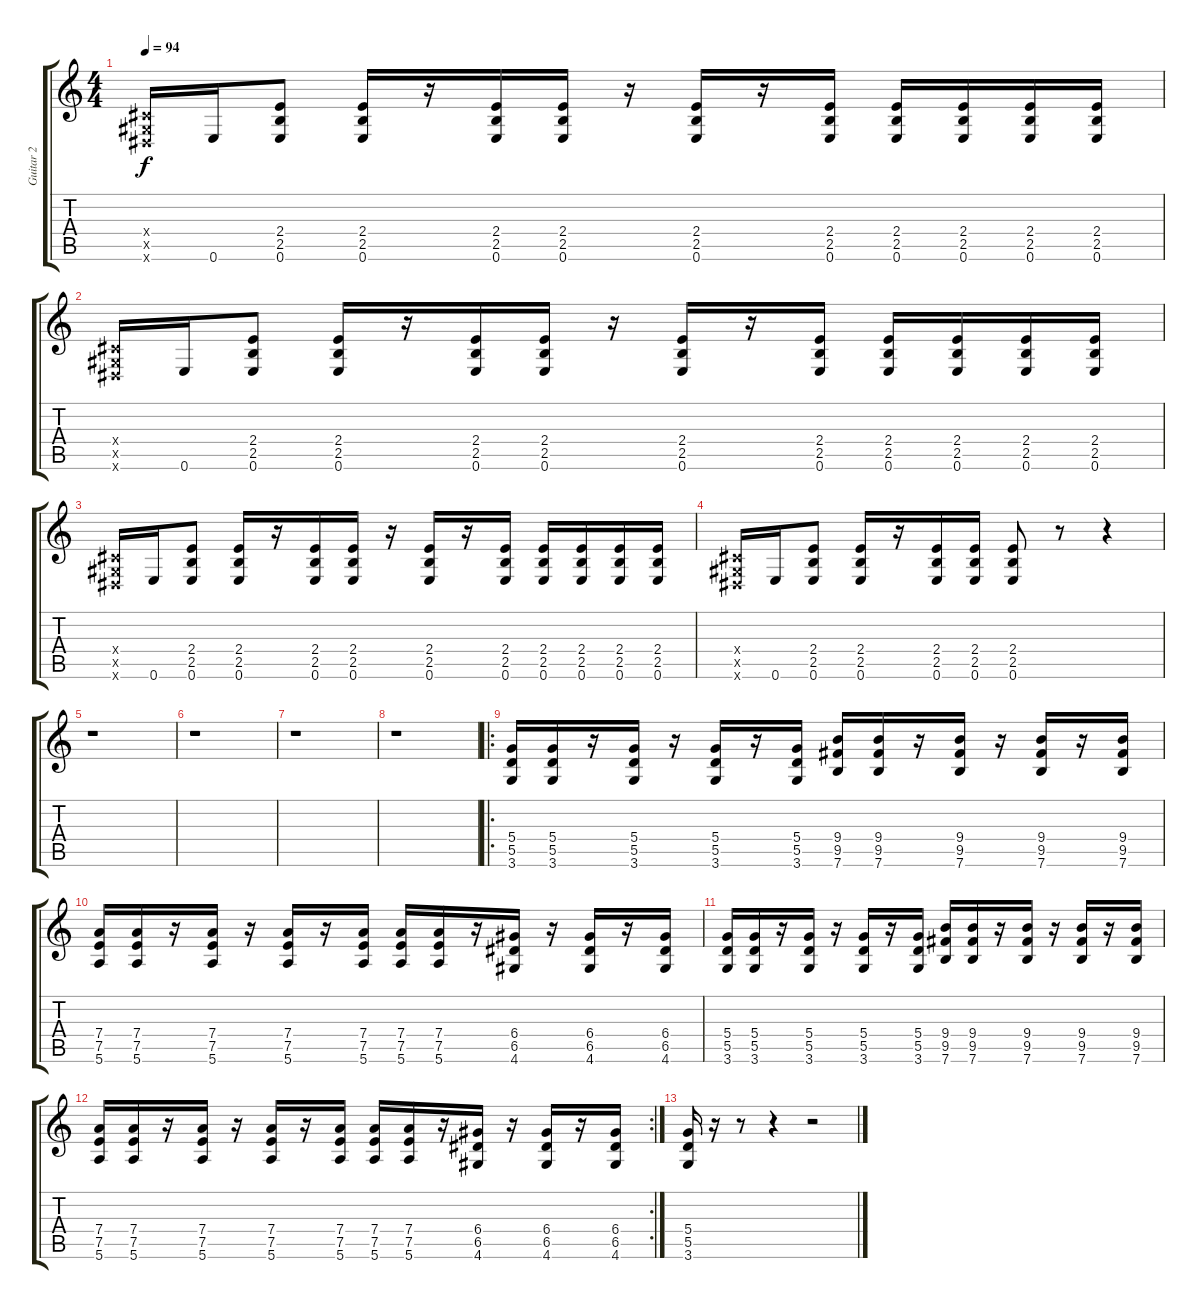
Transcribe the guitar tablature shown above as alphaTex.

\track ("Guitar 2" "Guitar 2") {instrument distortionguitar}
\staff {score tabs}
\tuning (E4 B3 G3 D3 A2 E2) {hide}
\ts (4 4)
\tempo 94
\clef g2
\ks c
(-1.4{x} -1.5{x} -1.6{x}).16{dy f} 0.6.16 (2.4 2.5 0.6).8 (2.4 2.5 0.6).16 r.16 (2.4 2.5 0.6).16 (2.4 2.5 0.6).16 r.16 (2.4 2.5 0.6).16 r.16 (2.4 2.5 0.6).16 (2.4 2.5 0.6).16 (2.4 2.5 0.6).16 (2.4 2.5 0.6).16 (2.4 2.5 0.6).16 |
(-1.4{x} -1.5{x} -1.6{x}).16 0.6.16 (2.4 2.5 0.6).8 (2.4 2.5 0.6).16 r.16 (2.4 2.5 0.6).16 (2.4 2.5 0.6).16 r.16 (2.4 2.5 0.6).16 r.16 (2.4 2.5 0.6).16 (2.4 2.5 0.6).16 (2.4 2.5 0.6).16 (2.4 2.5 0.6).16 (2.4 2.5 0.6).16 |
(-1.4{x} -1.5{x} -1.6{x}).16 0.6.16 (2.4 2.5 0.6).8 (2.4 2.5 0.6).16 r.16 (2.4 2.5 0.6).16 (2.4 2.5 0.6).16 r.16 (2.4 2.5 0.6).16 r.16 (2.4 2.5 0.6).16 (2.4 2.5 0.6).16 (2.4 2.5 0.6).16 (2.4 2.5 0.6).16 (2.4 2.5 0.6).16 |
(-1.4{x} -1.5{x} -1.6{x}).16 0.6.16 (2.4 2.5 0.6).8 (2.4 2.5 0.6).16 r.16 (2.4 2.5 0.6).16 (2.4 2.5 0.6).16 (2.4 2.5 0.6).8 r.8 r.4 |
r.1 |
r.1 |
r.1 |
r.1 |
\ro
(5.4 5.5 3.6).16 (5.4 5.5 3.6).16 r.16 (5.4 5.5 3.6).16 r.16 (5.4 5.5 3.6).16 r.16 (5.4 5.5 3.6).16 (9.4 9.5 7.6).16 (9.4 9.5 7.6).16 r.16 (9.4 9.5 7.6).16 r.16 (9.4 9.5 7.6).16 r.16 (9.4 9.5 7.6).16 |
(7.4 7.5 5.6).16 (7.4 7.5 5.6).16 r.16 (7.4 7.5 5.6).16 r.16 (7.4 7.5 5.6).16 r.16 (7.4 7.5 5.6).16 (7.4 7.5 5.6).16 (7.4 7.5 5.6).16 r.16 (6.4 6.5 4.6).16 r.16 (6.4 6.5 4.6).16 r.16 (6.4 6.5 4.6).16 |
(5.4 5.5 3.6).16 (5.4 5.5 3.6).16 r.16 (5.4 5.5 3.6).16 r.16 (5.4 5.5 3.6).16 r.16 (5.4 5.5 3.6).16 (9.4 9.5 7.6).16 (9.4 9.5 7.6).16 r.16 (9.4 9.5 7.6).16 r.16 (9.4 9.5 7.6).16 r.16 (9.4 9.5 7.6).16 |
\rc 2
(7.4 7.5 5.6).16 (7.4 7.5 5.6).16 r.16 (7.4 7.5 5.6).16 r.16 (7.4 7.5 5.6).16 r.16 (7.4 7.5 5.6).16 (7.4 7.5 5.6).16 (7.4 7.5 5.6).16 r.16 (6.4 6.5 4.6).16 r.16 (6.4 6.5 4.6).16 r.16 (6.4 6.5 4.6).16 |
(5.4 5.5 3.6).16 r.16 r.8 r.4 r.2
